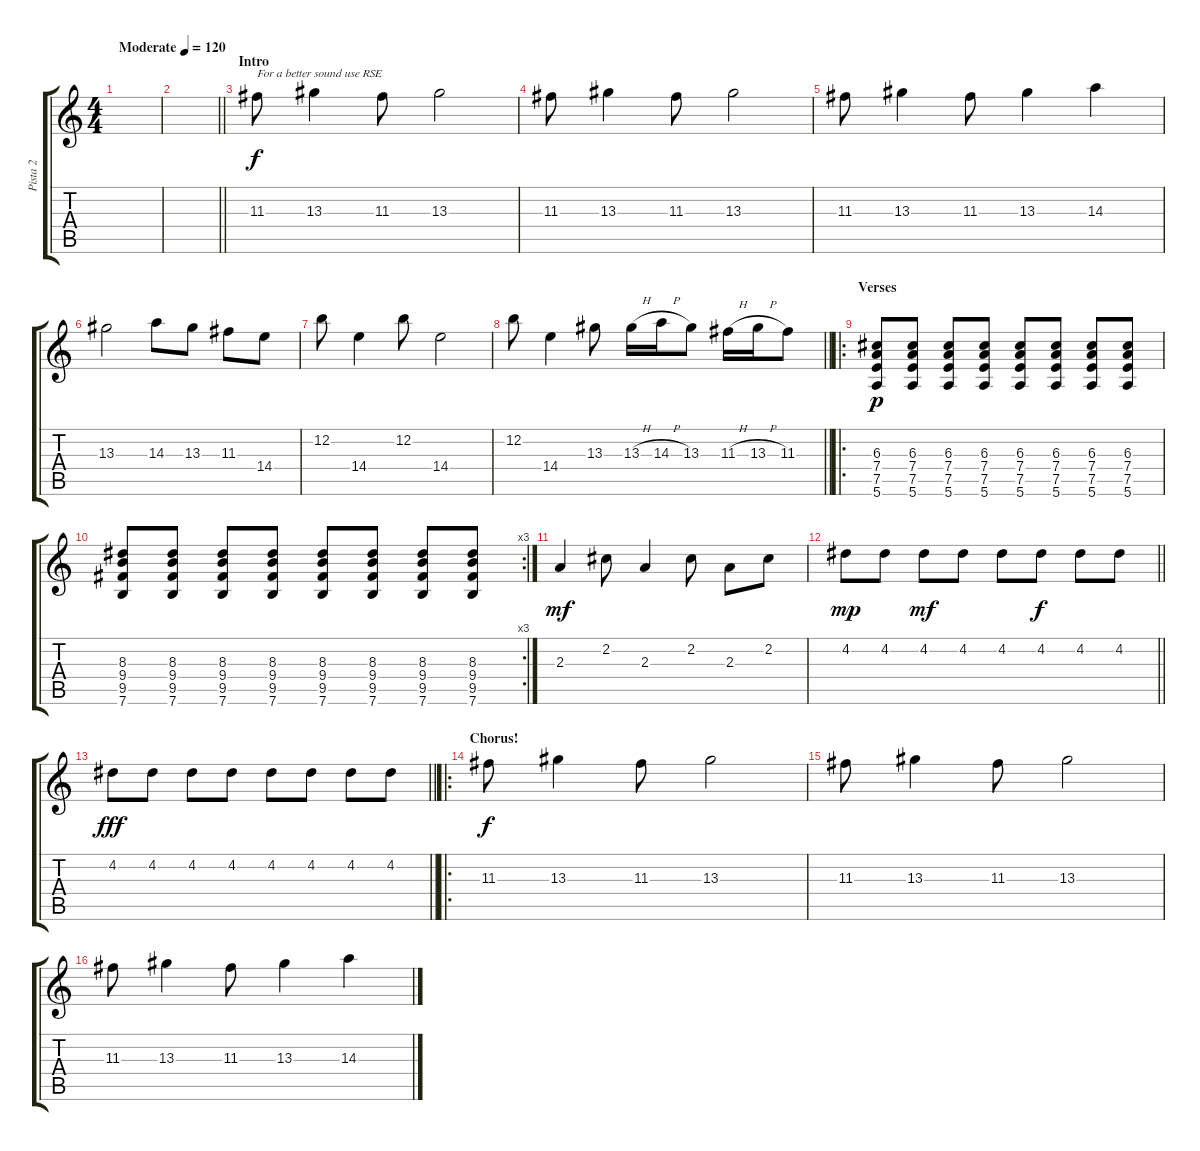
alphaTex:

\track ("Pista 2" "Pista 2") {instrument overdrivenguitar}
\staff {score tabs}
\tuning (E4 B3 G3 D3 A2 E2) {hide}
\ts (4 4)
\tempo (120 "Moderate")
\clef g2
\ks c
|
\barLineRight lightlight
|
\section ("" "Intro")
11.3.8{txt "For a better sound use RSE"} 13.3.4 11.3.8 13.3.2 |
11.3.8 13.3.4 11.3.8 13.3.2 |
11.3.8 13.3.4 11.3.8 13.3.4 14.3.4 |
13.3.2 14.3.8 13.3.8 11.3.8 14.4.8 |
12.2.8 14.4.4 12.2.8 14.4.2 |
\barLineRight lightlight
12.2.8 14.4.4 13.3.8 13.3{h}.16 14.3{h}.16 13.3.8 11.3{h}.16 13.3{h}.16 11.3.8 |
\ro
\section ("" "Verses")
(6.3 7.4 7.5 5.6).8{dy p} (6.3 7.4 7.5 5.6).8 (6.3 7.4 7.5 5.6).8 (6.3 7.4 7.5 5.6).8 (6.3 7.4 7.5 5.6).8 (6.3 7.4 7.5 5.6).8 (6.3 7.4 7.5 5.6).8 (6.3 7.4 7.5 5.6).8 |
\rc 3
(8.3 9.4 9.5 7.6).8 (8.3 9.4 9.5 7.6).8 (8.3 9.4 9.5 7.6).8 (8.3 9.4 9.5 7.6).8 (8.3 9.4 9.5 7.6).8 (8.3 9.4 9.5 7.6).8 (8.3 9.4 9.5 7.6).8 (8.3 9.4 9.5 7.6).8 |
2.3.4{dy mf} 2.2.8 2.3.4 2.2.8 2.3.8 2.2.8 |
\barLineRight lightlight
4.2.8{dy mp} 4.2.8 4.2.8{dy mf} 4.2.8 4.2.8 4.2.8{dy f} 4.2.8 4.2.8 |
\barLineRight lightlight
4.2.8{dy fff} 4.2.8 4.2.8 4.2.8 4.2.8 4.2.8 4.2.8 4.2.8 |
\ro
\section ("" "Chorus!")
11.3.8{dy f} 13.3.4 11.3.8 13.3.2 |
11.3.8 13.3.4 11.3.8 13.3.2 |
11.3.8 13.3.4 11.3.8 13.3.4 14.3.4
